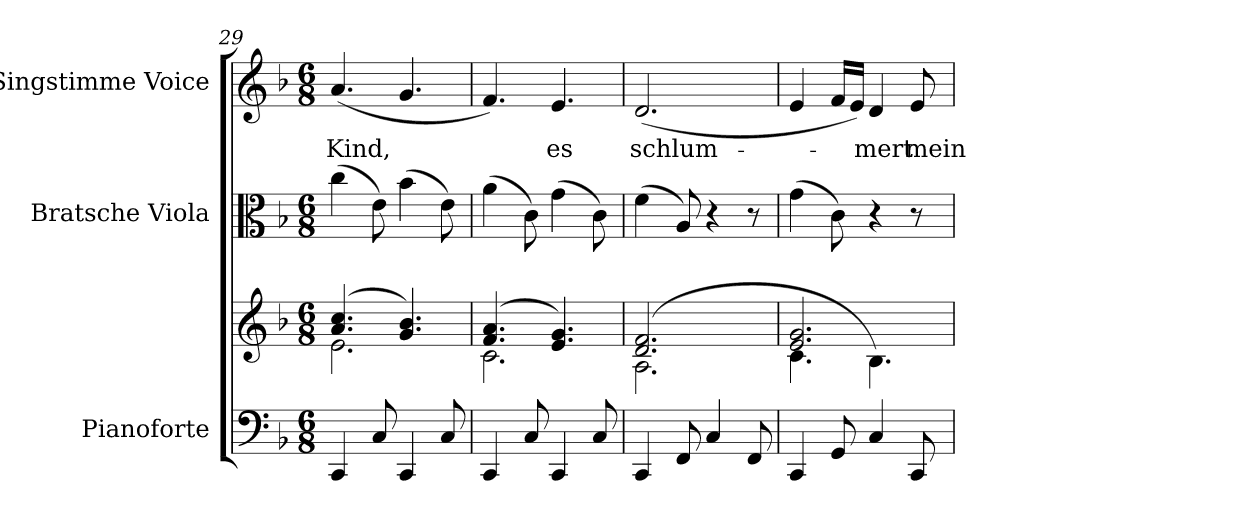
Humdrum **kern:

**kern	**kern	**kern	**kern	**text
*part3	*part3	*part2	*part1	*part1
*staff4	*staff3	*staff2	*staff1	*staff1
*I"Pianoforte	*	*I"Bratsche Viola	*I"Singstimme Voice	*
*I'Pno	*	*I'Vla	*	*
*clefF4	*clefG2	*clefC3	*clefG2	*
*k[b-]	*k[b-]	*k[b-]	*k[b-]	*
*M6/8	*M6/8	*M6/8	*M6/8	*
=29	=29	=29	=29	=29
*	*^	*	*	*
!	!	!	!	!	!LO:LY:b
4CC/	(4.a/ 4.cc/	2.e\	(4cc\	(>4.a/	Kind,
8C/	.	.	8e\)	.	.
4CC/	4.g/ 4.b-/)	.	(4b-\	4.g/	.
8C/	.	.	8e\)	.	.
=30	=30	=30	=30	=30	=30
4CC/	(4.f/ 4.a/	2.c\	(4a\	4.f/)	.
8C/	.	.	8c\)	.	.
!	!	!	!	!	!LO:LY:b
4CC/	4.e/ 4.g/)	.	(4g\	4.e/	es
8C/	.	.	8c\)	.	.
!!LO:LB:g=z
=31	=31	=31	=31	=31	=31
!	!	!	!	!	!LO:LY:b
4CC/	(>2.d/ 2.f/	2.A\	(4f\	(>2.d/	schlum-
8FF/	.	.	8A/)	.	.
4C/	.	.	4r	.	.
8FF/	.	.	8r	.	.
=32	=32	=32	=32	=32	=32
4CC/	2.e/ 2.g/	4.c\	(4g\	4e/	.
8GG/	.	.	8c\)	16f/LL	.
.	.	.	.	16e/JJ)	.
!	!	!	!	!	!LO:LY:b
4C/	.	4.B-\)	4r	4d/	-mert
!	!	!	!	!	!LO:LY:b
8CC/	.	.	8r	8e/	mein-
*	*v	*v	*	*	*
=	=	=	=	=
*-	*-	*-	*-	*-
